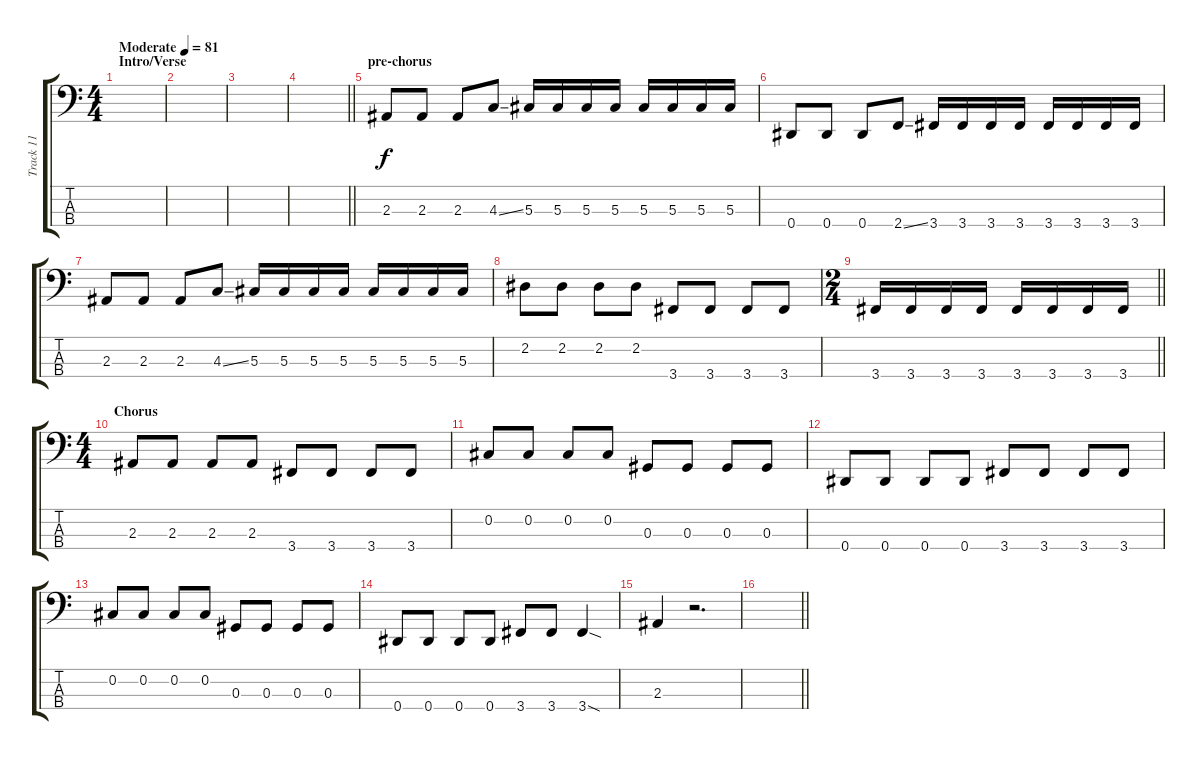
\track ("Track 11" "Track 11") {instrument electricbasspick}
\staff {score tabs}
\tuning (Gb2 Db2 Ab1 Eb1) {hide}
\ts (4 4)
\section ("" "Intro/Verse")
\tempo (81 "Moderate")
\clef f4
\ks c
|
|
|
\barLineRight lightlight
|
\section ("" "pre-chorus")
2.3.8 2.3.8 2.3.8 4.3{ss}.8 5.3.16 5.3.16 5.3.16 5.3.16 5.3.16 5.3.16 5.3.16 5.3.16 |
0.4.8 0.4.8 0.4.8 2.4{ss}.8 3.4.16 3.4.16 3.4.16 3.4.16 3.4.16 3.4.16 3.4.16 3.4.16 |
2.3.8 2.3.8 2.3.8 4.3{ss}.8 5.3.16 5.3.16 5.3.16 5.3.16 5.3.16 5.3.16 5.3.16 5.3.16 |
2.2.8 2.2.8 2.2.8 2.2.8 3.4.8 3.4.8 3.4.8 3.4.8 |
\ts (2 4)
\barLineRight lightlight
3.4.16 3.4.16 3.4.16 3.4.16 3.4.16 3.4.16 3.4.16 3.4.16 |
\ts (4 4)
\section ("" "Chorus")
2.3.8 2.3.8 2.3.8 2.3.8 3.4.8 3.4.8 3.4.8 3.4.8 |
0.2.8 0.2.8 0.2.8 0.2.8 0.3.8 0.3.8 0.3.8 0.3.8 |
0.4.8 0.4.8 0.4.8 0.4.8 3.4.8 3.4.8 3.4.8 3.4.8 |
0.2.8 0.2.8 0.2.8 0.2.8 0.3.8 0.3.8 0.3.8 0.3.8 |
0.4.8 0.4.8 0.4.8 0.4.8 3.4.8 3.4.8 3.4{sod}.4 |
2.3.4 r.2{d} |
\barLineRight lightlight
